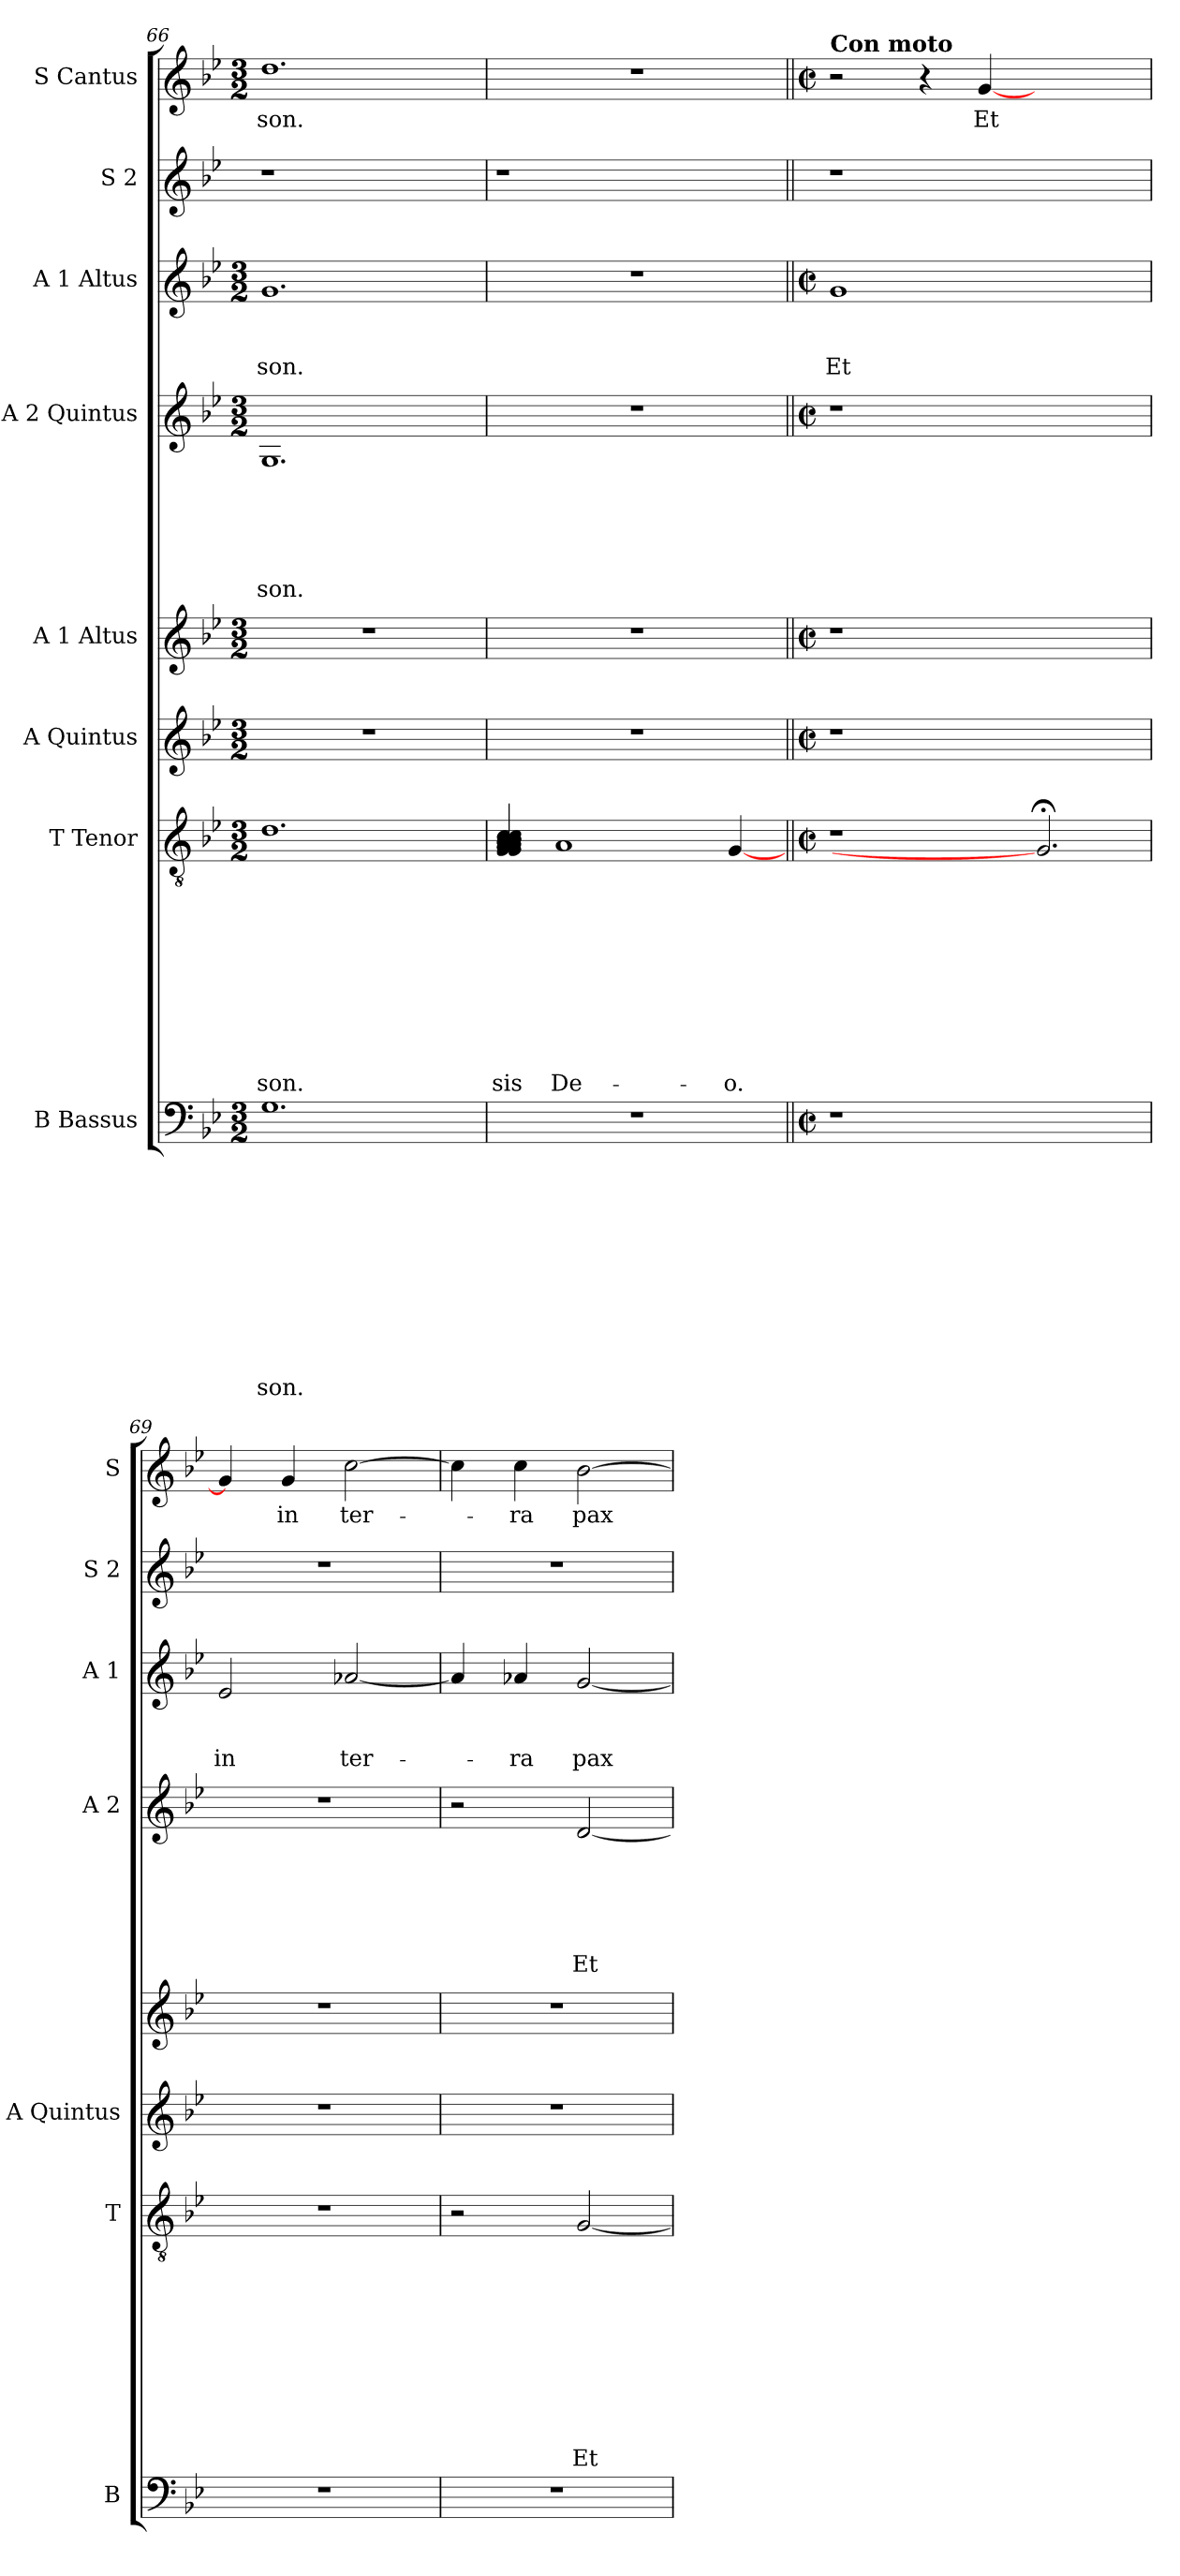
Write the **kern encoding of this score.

**kern	**text	**text	**text	**text	**text	**text	**text	**text	**text	**text	**text	**kern	**text	**text	**text	**text	**text	**text	**text	**text	**text	**text	**kern	**kern	**kern	**text	**text	**text	**text	**text	**text	**kern	**text	**text	**text	**kern	**kern	**text
*part8	*part8	*part8	*part8	*part8	*part8	*part8	*part8	*part8	*part8	*part8	*part8	*part7	*part7	*part7	*part7	*part7	*part7	*part7	*part7	*part7	*part7	*part7	*part6	*part5	*part4	*part4	*part4	*part4	*part4	*part4	*part4	*part3	*part3	*part3	*part3	*part2	*part1	*part1
*staff8	*staff8	*staff8	*staff8	*staff8	*staff8	*staff8	*staff8	*staff8	*staff8	*staff8	*staff8	*staff7	*staff7	*staff7	*staff7	*staff7	*staff7	*staff7	*staff7	*staff7	*staff7	*staff7	*staff6	*staff5	*staff4	*staff4	*staff4	*staff4	*staff4	*staff4	*staff4	*staff3	*staff3	*staff3	*staff3	*staff2	*staff1	*staff1
*I"B Bassus	*	*	*	*	*	*	*	*	*	*	*	*I"T Tenor	*	*	*	*	*	*	*	*	*	*	*I"A Quintus	*I"A 1 Altus	*I"A 2 Quintus	*	*	*	*	*	*	*I"A 1 Altus	*	*	*	*I"S 2	*I"S Cantus	*
*I'B	*	*	*	*	*	*	*	*	*	*	*	*I'T	*	*	*	*	*	*	*	*	*	*	*I'A Quintus	*	*I'A 2	*	*	*	*	*	*	*I'A 1	*	*	*	*I'S 2	*I'S	*
*clefF4	*	*	*	*	*	*	*	*	*	*	*	*clefGv2	*	*	*	*	*	*	*	*	*	*	*clefG2	*clefG2	*clefG2	*	*	*	*	*	*	*clefG2	*	*	*	*clefG2	*clefG2	*
*k[b-e-]	*	*	*	*	*	*	*	*	*	*	*	*k[b-e-]	*	*	*	*	*	*	*	*	*	*	*k[b-e-]	*k[b-e-]	*k[b-e-]	*	*	*	*	*	*	*k[b-e-]	*	*	*	*k[b-e-]	*k[b-e-]	*
*B-:	*	*	*	*	*	*	*	*	*	*	*	*B-:	*	*	*	*	*	*	*	*	*	*	*B-:	*B-:	*B-:	*	*	*	*	*	*	*B-:	*	*	*	*B-:	*B-:	*
*M3/2	*	*	*	*	*	*	*	*	*	*	*	*M3/2	*	*	*	*	*	*	*	*	*	*	*M3/2	*M3/2	*M3/2	*	*	*	*	*	*	*M3/2	*	*	*	*	*M3/2	*
=66	=66	=66	=66	=66	=66	=66	=66	=66	=66	=66	=66	=66	=66	=66	=66	=66	=66	=66	=66	=66	=66	=66	=66	=66	=66	=66	=66	=66	=66	=66	=66	=66	=66	=66	=66	=66	=66	=66
!	!	!	!	!	!	!	!	!	!	!	!LO:LY:b	!	!	!	!	!	!	!	!	!	!	!LO:LY:b	!	!	!	!	!	!	!	!	!LO:LY:b	!	!	!	!LO:LY:b	!	!	!LO:LY:b
1.G	.	.	.	.	.	.	.	.	.	.	-son.	1.d	.	.	.	.	.	.	.	.	.	-son.	1.r	1.r	1.G	.	.	.	.	.	-son.	1.g	.	.	-son.	1r	1.dd	-son.
.	.	.	.	.	.	.	.	.	.	.	.	.	.	.	.	.	.	.	.	.	.	.	.	.	.	.	.	.	.	.	.	.	.	.	.	2ryy	.	.
!!LO:PB:g=z
=67!	=67!	=67!	=67!	=67!	=67!	=67!	=67!	=67!	=67!	=67!	=67!	=67!	=67!	=67!	=67!	=67!	=67!	=67!	=67!	=67!	=67!	=67!	=67!	=67!	=67!	=67!	=67!	=67!	=67!	=67!	=67!	=67!	=67!	=67!	=67!	=67!	=67!	=67!
!	!	!	!	!	!	!	!	!	!	!	!	!	!	!	!	!	!	!	!	!	!	!LO:LY:b	!	!	!	!	!	!	!	!	!	!	!	!	!	!	!	!
1.r	.	.	.	.	.	.	.	.	.	.	.	4G/ 4G/ 4A/ 4A/ 4A/ 4B-/ 4B-/ 4B-/ 4B-/ 4c/ 4c/	.	.	.	.	.	.	.	.	.	-sis	1.r	1.r	1.r	.	.	.	.	.	.	1.r	.	.	.	1r	1.r	.
!	!	!	!	!	!	!	!	!	!	!	!	!	!	!	!	!	!	!	!	!	!	!LO:LY:b	!	!	!	!	!	!	!	!	!	!	!	!	!	!	!	!
.	.	.	.	.	.	.	.	.	.	.	.	1A	.	.	.	.	.	.	.	.	.	De-	.	.	.	.	.	.	.	.	.	.	.	.	.	.	.	.
.	.	.	.	.	.	.	.	.	.	.	.	.	.	.	.	.	.	.	.	.	.	.	.	.	.	.	.	.	.	.	.	.	.	.	.	2ryy	.	.
!	!	!	!	!	!	!	!	!	!	!	!	!	!	!	!	!	!	!	!	!	!	!LO:LY:b	!	!	!	!	!	!	!	!	!	!	!	!	!	!	!	!
.	.	.	.	.	.	.	.	.	.	.	.	[4G	.	.	.	.	.	.	.	.	.	-o.	.	.	.	.	.	.	.	.	.	.	.	.	.	.	.	.
=68||	=68||	=68||	=68||	=68||	=68||	=68||	=68||	=68||	=68||	=68||	=68||	=68||	=68||	=68||	=68||	=68||	=68||	=68||	=68||	=68||	=68||	=68||	=68||	=68||	=68||	=68||	=68||	=68||	=68||	=68||	=68||	=68||	=68||	=68||	=68||	=68||	=68||	=68||
*M2/2	*	*	*	*	*	*	*	*	*	*	*	*M2/2	*	*	*	*	*	*	*	*	*	*	*M2/2	*M2/2	*M2/2	*	*	*	*	*	*	*M2/2	*	*	*	*	*M2/2	*
*met(c|)	*	*	*	*	*	*	*	*	*	*	*	*met(c|)	*	*	*	*	*	*	*	*	*	*	*met(c|)	*met(c|)	*met(c|)	*	*	*	*	*	*	*met(c|)	*	*	*	*	*met(c|)	*
*	*	*	*	*	*	*	*	*	*	*	*	*	*	*	*	*	*	*	*	*	*	*	*	*	*	*	*	*	*	*	*	*	*	*	*	*	*MM120	*
!	!	!	!	!	!	!	!	!	!	!	!	!	!	!	!	!	!	!	!	!	!	!	!	!	!	!	!	!	!	!	!	!	!	!	!	!	!LO:TX:a:B:t=Con moto	!
!	!	!	!	!	!	!	!	!	!	!	!	!	!	!	!	!	!	!	!	!	!	!	!	!	!	!	!	!	!	!	!	!	!	!	!LO:LY:b	!	!	!
1r	.	.	.	.	.	.	.	.	.	.	.	1r	.	.	.	.	.	.	.	.	.	.	1r	1r	1r	.	.	.	.	.	.	1g	.	.	Et	1r	2r	.
.	.	.	.	.	.	.	.	.	.	.	.	.	.	.	.	.	.	.	.	.	.	.	.	.	.	.	.	.	.	.	.	.	.	.	.	.	4r	.
!	!	!	!	!	!	!	!	!	!	!	!	!	!	!	!	!	!	!	!	!	!	!	!	!	!	!	!	!	!	!	!	!	!	!	!	!	!	!LO:LY:b
.	.	.	.	.	.	.	.	.	.	.	.	.	.	.	.	.	.	.	.	.	.	.	.	.	.	.	.	.	.	.	.	.	.	.	.	.	[<4g/	Et
2.ryy	.	.	.	.	.	.	.	.	.	.	.	2.G;]	.	.	.	.	.	.	.	.	.	.	2.ryy	2.ryy	2.ryy	.	.	.	.	.	.	2.ryy	.	.	.	2.ryy	2.ryy	.
=69	=69	=69	=69	=69	=69	=69	=69	=69	=69	=69	=69	=69	=69	=69	=69	=69	=69	=69	=69	=69	=69	=69	=69	=69	=69	=69	=69	=69	=69	=69	=69	=69	=69	=69	=69	=69	=69	=69
!	!	!	!	!	!	!	!	!	!	!	!	!	!	!	!	!	!	!	!	!	!	!	!	!	!	!	!	!	!	!	!	!	!	!	!LO:LY:b	!	!	!
1r	.	.	.	.	.	.	.	.	.	.	.	1r	.	.	.	.	.	.	.	.	.	.	1r	1r	1r	.	.	.	.	.	.	2e-/	.	.	in	1r	4g/]	.
!	!	!	!	!	!	!	!	!	!	!	!	!	!	!	!	!	!	!	!	!	!	!	!	!	!	!	!	!	!	!	!	!	!	!	!	!	!	!LO:LY:b
.	.	.	.	.	.	.	.	.	.	.	.	.	.	.	.	.	.	.	.	.	.	.	.	.	.	.	.	.	.	.	.	.	.	.	.	.	4g/	in
!	!	!	!	!	!	!	!	!	!	!	!	!	!	!	!	!	!	!	!	!	!	!	!	!	!	!	!	!	!	!	!	!	!	!	!LO:LY:b	!	!	!LO:LY:b
.	.	.	.	.	.	.	.	.	.	.	.	.	.	.	.	.	.	.	.	.	.	.	.	.	.	.	.	.	.	.	.	[<2a-X/	.	.	ter-	.	[<2cc\	ter-
!!LO:LB:g=z
=70	=70	=70	=70	=70	=70	=70	=70	=70	=70	=70	=70	=70	=70	=70	=70	=70	=70	=70	=70	=70	=70	=70	=70	=70	=70	=70	=70	=70	=70	=70	=70	=70	=70	=70	=70	=70	=70	=70
1r	.	.	.	.	.	.	.	.	.	.	.	2r	.	.	.	.	.	.	.	.	.	.	1r	1r	2r	.	.	.	.	.	.	4a-/]	.	.	.	1r	4cc\]	.
!	!	!	!	!	!	!	!	!	!	!	!	!	!	!	!	!	!	!	!	!	!	!	!	!	!	!	!	!	!	!	!	!	!	!	!LO:LY:b	!	!	!LO:LY:b
.	.	.	.	.	.	.	.	.	.	.	.	.	.	.	.	.	.	.	.	.	.	.	.	.	.	.	.	.	.	.	.	4a-X/	.	.	-ra	.	4cc\	-ra
!	!	!	!	!	!	!	!	!	!	!	!	!	!	!	!	!	!	!	!	!	!	!LO:LY:b	!	!	!	!	!	!	!	!	!LO:LY:b	!	!	!	!LO:LY:b	!	!	!LO:LY:b
.	.	.	.	.	.	.	.	.	.	.	.	[<2G/	.	.	.	.	.	.	.	.	.	Et	.	.	[<2d/	.	.	.	.	.	Et	[<2g/	.	.	pax-	.	[>2b-\	pax
=	=	=	=	=	=	=	=	=	=	=	=	=	=	=	=	=	=	=	=	=	=	=	=	=	=	=	=	=	=	=	=	=	=	=	=	=	=	=
*-	*-	*-	*-	*-	*-	*-	*-	*-	*-	*-	*-	*-	*-	*-	*-	*-	*-	*-	*-	*-	*-	*-	*-	*-	*-	*-	*-	*-	*-	*-	*-	*-	*-	*-	*-	*-	*-	*-
